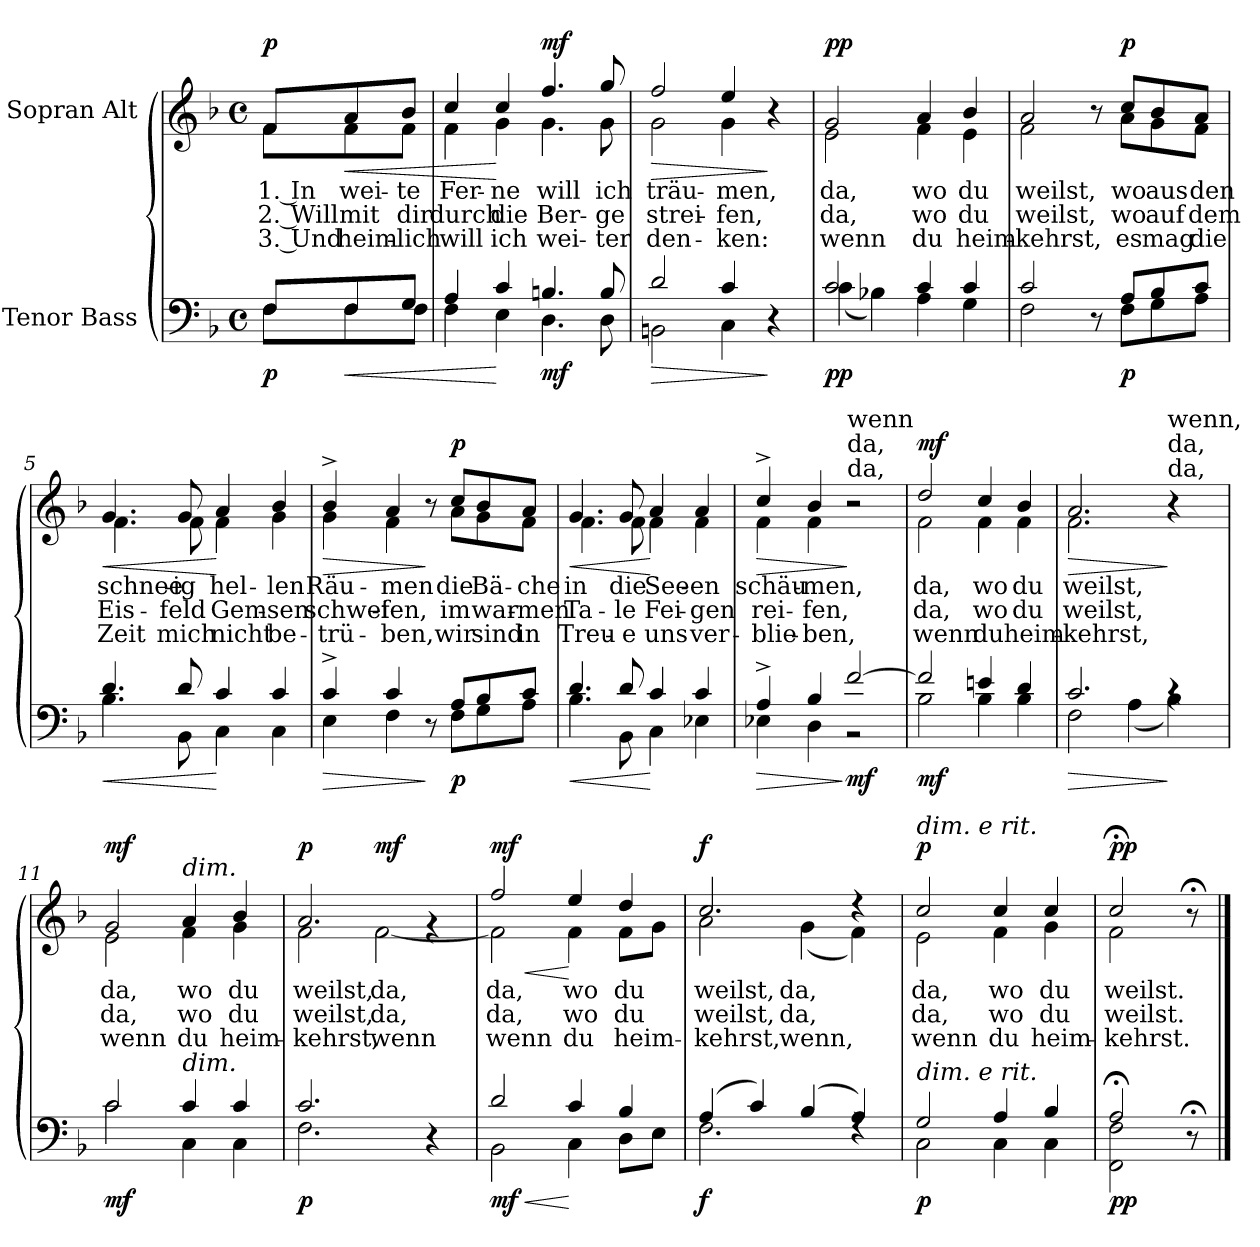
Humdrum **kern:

**kern	**dynam	**kern	**text	**text	**text	**dynam
*part2	*part2	*part1	*part1	*part1	*part1	*part1
*staff2	*staff2	*staff1	*staff1	*staff1	*staff1	*staff1
*I"Tenor Bass	*	*I"Sopran Alt	*	*	*	*
*clefF4	*	*clefG2	*	*	*	*
*k[b-]	*	*k[b-]	*	*	*	*
*M4/4	*	*M4/4	*	*	*	*
*met(c)	*	*met(c)	*	*	*	*
=	=	=	=	=	=	=
*^	*	*	*	*	*	*
!	!	!	!LO:TX:a:B:t=Lebhaft	!	!	!	!
!	!	!LO:DY:b	!	!LO:LY:b	!LO:LY:b	!LO:LY:b	!LO:DY:b
*	*	*	*^	*	*	*	*
8F/L	8F\L	p	8f/L	8f\L	1. In	2. Will	3. Und	p
!	!	!LO:HP:b	!	!	!LO:LY:b	!LO:LY:b	!LO:LY:b	!LO:HP:b
8F/	8F\	<	8a/	8f\	wei-	mit	heim-	<
!	!	!	!	!	!LO:LY:b	!LO:LY:b	!LO:LY:b	!
8G/J	8F\J	.	8b-/J	8f\J	-te	dir	-lich	.
=1	=1	=1	=1	=1	=1	=1	=1	=1
!	!	!	!	!	!LO:LY:b	!LO:LY:b	!LO:LY:b	!
4A/	4F\	.	4cc/	4f\	Fer-	durch	will	.
!	!	!	!	!	!LO:LY:b	!LO:LY:b	!LO:LY:b	!
4c/	4E\	[	4cc/	4g\	-ne	die	ich	[
!	!	!LO:DY:b	!	!	!LO:LY:b	!LO:LY:b	!LO:LY:b	!LO:DY:b
4.Bn/	4.D\	mf	4.ff/	4.g\	will	Ber-	wei-	mf
!	!	!	!	!	!LO:LY:b	!LO:LY:b	!LO:LY:b	!
8B/	8D\	.	8gg/	8g\	ich	-ge	-ter	.
=2	=2	=2	=2	=2	=2	=2	=2	=2
!	!	!LO:HP:b	!	!	!LO:LY:b	!LO:LY:b	!LO:LY:b	!LO:HP:b
2d/	2BBn\	>	2ff/	2g\	träu-	strei-	den-	>
!	!	!	!	!	!LO:LY:b	!LO:LY:b	!LO:LY:b	!
4c/	4C\	.	4ee/	4g\	-men,	-fen,	-ken:	.
4r	4ryy	]	4r	4ryy	.	.	.	]
=3	=3	=3	=3	=3	=3	=3	=3	=3
!	!	!LO:DY:b	!	!	!LO:LY:b	!LO:LY:b	!LO:LY:b	!LO:DY:b
2c/	(<4c\	pp	2g/	2e\	da,	da,	wenn	pp
.	4B-X\)	.	.	.	.	.	.	.
!	!	!	!	!	!LO:LY:b	!LO:LY:b	!LO:LY:b	!
4c/	4A\	.	4a/	4f\	wo	wo	du	.
!	!	!	!	!	!LO:LY:b	!LO:LY:b	!LO:LY:b	!
4c/	4G\	.	4b-/	4e\	du	du	heim-	.
!!LO:LB:g=z	!!
=4	=4	=4	=4	=4	=4	=4	=4	=4
!	!	!	!	!	!LO:LY:b	!LO:LY:b	!LO:LY:b	!
2c/	2F\	.	2a/	2f\	weilst,	weilst,	-kehrst,	.
8r	8ryy	.	8r	8ryy	.	.	.	.
!	!	!LO:DY:b	!	!	!LO:LY:b	!LO:LY:b	!LO:LY:b	!LO:DY:b
8A/L	8F\L	p	8cc/L	8a\L	wo	wo	es	p
!	!	!	!	!	!LO:LY:b	!LO:LY:b	!LO:LY:b	!
8B-/	8G\	.	8b-/	8g\	aus	auf	mag	.
!	!	!	!	!	!LO:LY:b	!LO:LY:b	!LO:LY:b	!
8c/J	8A\J	.	8a/J	8f\J	den	dem	die	.
=5	=5	=5	=5	=5	=5	=5	=5	=5
!	!	!LO:HP:b	!	!	!LO:LY:b	!LO:LY:b	!LO:LY:b	!LO:HP:b
4.d/	4.B-\	<	4.g/	4.f\	schnee-	Eis-	Zeit	<
!	!	!	!	!	!LO:LY:b	!LO:LY:b	!LO:LY:b	!
8d/	8BB-\	.	8g/	8f\	-ig	-feld	mich	.
!	!	!	!	!	!LO:LY:b	!LO:LY:b	!LO:LY:b	!
4c/	4C\	[	4a/	4f\	hel-	Gem-	nicht	[
!	!	!	!	!	!LO:LY:b	!LO:LY:b	!LO:LY:b	!
4c/	4C\	.	4b-/	4g\	-len	-sen	be-	.
=6	=6	=6	=6	=6	=6	=6	=6	=6
!	!	!LO:HP:b	!	!	!LO:LY:b	!LO:LY:b	!LO:LY:b	!LO:HP:b
4c^/	4E\	>	4b-^/	4g\	Räu-	schwei-	-trü-	>
!	!	!	!	!	!LO:LY:b	!LO:LY:b	!LO:LY:b	!
4c/	4F\	.	4a/	4f\	-men	-fen,	-ben,	.
8r	8ryy	]	8r	8ryy	.	.	.	]
!	!	!LO:DY:b	!	!	!LO:LY:b	!LO:LY:b	!LO:LY:b	!LO:DY:b
8A/L	8F\L	p	8cc/L	8a\L	die	im	wir	p
!	!	!	!	!	!LO:LY:b	!LO:LY:b	!LO:LY:b	!
8B-/	8G\	.	8b-/	8g\	Bä-	war-	sind	.
!	!	!	!	!	!LO:LY:b	!LO:LY:b	!LO:LY:b	!
8c/J	8A\J	.	8a/J	8f\J	-che	-men	in	.
!!LO:LB:g=z	!!
=7	=7	=7	=7	=7	=7	=7	=7	=7
!	!	!LO:HP:b	!	!	!LO:LY:b	!LO:LY:b	!LO:LY:b	!LO:HP:b
4.d/	4.B-\	<	4.g/	4.f\	in	Ta-	Treu-	<
!	!	!	!	!	!LO:LY:b	!LO:LY:b	!LO:LY:b	!
8d/	8BB-\	.	8g/	8f\	die	-le	-e	.
!	!	!	!	!	!LO:LY:b	!LO:LY:b	!LO:LY:b	!
4c/	4C\	[	4a/	4f\	See-	Fei-	uns	[
!	!	!	!	!	!LO:LY:b	!LO:LY:b	!LO:LY:b	!
4c/	4E-X\	.	4a/	4f\	-en	-gen	ver-	.
=8	=8	=8	=8	=8	=8	=8	=8	=8
!	!	!LO:HP:b	!	!	!LO:LY:b	!LO:LY:b	!LO:LY:b	!LO:HP:b
4A^/	4E-X\	>	4cc^/	4f\	schäu-	rei-	-blie-	>
!	!	!	!	!	!LO:LY:b	!LO:LY:b	!LO:LY:b	!
4B-/	4D\	.	4b-/	4f\	-men,	-fen,	-ben,	.
!	!	!	!LO:TX:a:t=da,	!	!	!	!	!
!	!	!	!LO:TX:a:t=da,	!	!	!	!	!
!	!	!	!LO:TX:a:t=wenn	!	!	!	!	!
!	!	!LO:DY:n=1:b	!	!	!	!	!	!
[2f/	2r	] mf	2r	2ryy	.	.	.	]
=9	=9	=9	=9	=9	=9	=9	=9	=9
!	!	!LO:DY:b	!	!	!LO:LY:b	!LO:LY:b	!LO:LY:b	!LO:DY:b
2f/]	2B-\	mf	2dd/	2f\	da,	da,	wenn	mf
!	!	!	!	!	!LO:LY:b	!LO:LY:b	!LO:LY:b	!
4en/	4B-\	.	4cc/	4f\	wo	wo	du	.
!	!	!	!	!	!LO:LY:b	!LO:LY:b	!LO:LY:b	!
4d/	4B-\	.	4b-/	4f\	du	du	heim-	.
=10	=10	=10	=10	=10	=10	=10	=10	=10
!	!	!LO:HP:b	!	!	!LO:LY:b	!LO:LY:b	!LO:LY:b	!LO:HP:b
2.c/	2F\	>	2.a/	2.f\	weilst,	weilst,	-kehrst,	>
.	(<4A\	.	.	.	.	.	.	.
!	!	!	!LO:TX:a:t=da,	!	!	!	!	!
!	!	!	!LO:TX:a:t=da,	!	!	!	!	!
!	!	!	!LO:TX:a:t=wenn,	!	!	!	!	!
4rc	4B-\)	]	4r	4ryy	.	.	.	]
=11	=11	=11	=11	=11	=11	=11	=11	=11
!	!	!LO:DY:b	!	!	!LO:LY:b	!LO:LY:b	!LO:LY:b	!LO:DY:b
2c/	2c\	mf	2g/	2e\	da,	da,	wenn	mf
!	!	!	!LO:TX:a:i:t=dim.	!	!	!	!	!
!LO:TX:a:i:t=dim.	!	!	!	!	!	!	!	!
!	!	!	!	!	!LO:LY:b	!LO:LY:b	!LO:LY:b	!
4c/	4C\	.	4a/	4f\	wo	wo	du	.
!	!	!	!	!	!LO:LY:b	!LO:LY:b	!LO:LY:b	!
4c/	4C\	.	4b-/	4g\	du	du	heim-	.
!!LO:LB:g=z	!!
=12	=12	=12	=12	=12	=12	=12	=12	=12
!	!	!LO:DY:b	!	!	!LO:LY:b	!LO:LY:b	!LO:LY:b	!LO:DY:b
2.c/	2.F\	p	2.a/	2f\	weilst,	weilst,	-kehrst,	p
!	!	!	!	!	!LO:LY:b	!LO:LY:b	!LO:LY:b	!LO:DY:b
.	.	.	.	[2f\	da,	da,	wenn	mf
4r	4ryy	.	4rg	.	.	.	.	.
=13	=13	=13	=13	=13	=13	=13	=13	=13
!	!	!LO:HP:b	!	!	!LO:LY:b	!LO:LY:b	!LO:LY:b	!LO:HP:b
!	!	!LO:DY:n=1:b	!	!	!	!	!	!LO:DY:n=1:b
2d/	2BB-\	< mf	2ff/	2f\]	da,	da,	wenn	< mf
!	!	!	!	!	!LO:LY:b	!LO:LY:b	!LO:LY:b	!
4c/	4C\	[	4ee/	4f\	wo	wo	du	[
!	!	!	!	!	!LO:LY:b	!LO:LY:b	!LO:LY:b	!
4B-/	8D\L	.	4dd/	8f\L	du	du	heim-	.
.	8E\J	.	.	8g\J	.	.	.	.
=14	=14	=14	=14	=14	=14	=14	=14	=14
!	!	!LO:DY:b	!	!	!LO:LY:b	!LO:LY:b	!LO:LY:b	!LO:DY:b
(>4A/	2.F\	f	2.cc/	2a\	weilst,	weilst,	-kehrst,	f
4c/)	.	.	.	.	.	.	.	.
!	!	!	!	!	!LO:LY:b	!LO:LY:b	!LO:LY:b	!
(>4B-/	.	.	.	(<4g\	da,	da,	wenn,	.
4A/)	4rF	.	4r	4f\)	.	.	.	.
=15	=15	=15	=15	=15	=15	=15	=15	=15
!	!	!	!LO:TX:a:i:t=dim.   e   rit.	!	!	!	!	!
!LO:TX:a:i:t=dim.   e   rit.	!	!	!	!	!	!	!	!
!	!	!LO:DY:b	!	!	!LO:LY:b	!LO:LY:b	!LO:LY:b	!LO:DY:b
2G/	2C\	p	2cc/	2e\	da,	da,	wenn	p
!	!	!	!	!	!LO:LY:b	!LO:LY:b	!LO:LY:b	!
4A/	4C\	.	4cc/	4f\	wo	wo	du	.
!	!	!	!	!	!LO:LY:b	!LO:LY:b	!LO:LY:b	!
4B-/	4C\	.	4cc/	4g\	du	du	heim-	.
=16	=16	=16	=16	=16	=16	=16	=16	=16
!	!	!LO:DY:b	!	!	!LO:LY:b	!LO:LY:b	!LO:LY:b	!LO:DY:b
2A;</	2FF\ 2F\	pp	2cc;</	2f\	weilst.	weilst.	-kehrst.	pp
8r;<	8ryy	.	8r;<	8ryy	.	.	.	.
*v	*v	*	*	*	*	*	*	*
*	*	*v	*v	*	*	*	*
==	==	==	==	==	==	==
*-	*-	*-	*-	*-	*-	*-
